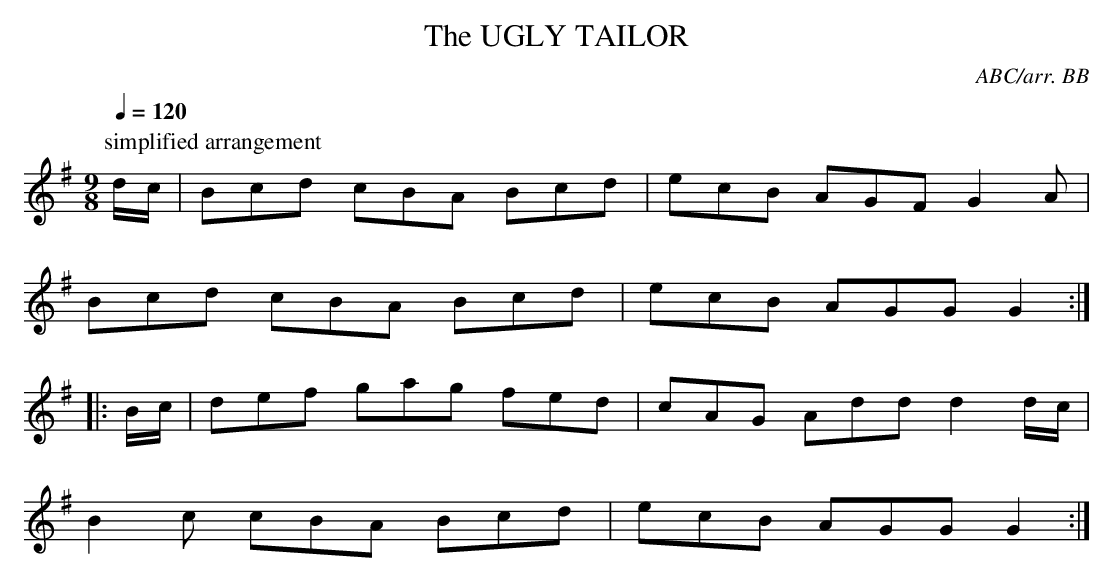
X:1
T:UGLY TAILOR, The
C:ABC/arr. BB
Q:1/4=120
L:1/8
M:9/8
K:G
P:simplified arrangement
d/c/|Bcd cBA Bcd|ecB AGF G2A|
Bcd cBA Bcd|ecB AGG G2 :|
|:B/c/|def gag fed|cAG Add d2d/c/|
B2c cBA Bcd|ecB AGG G2 :|
